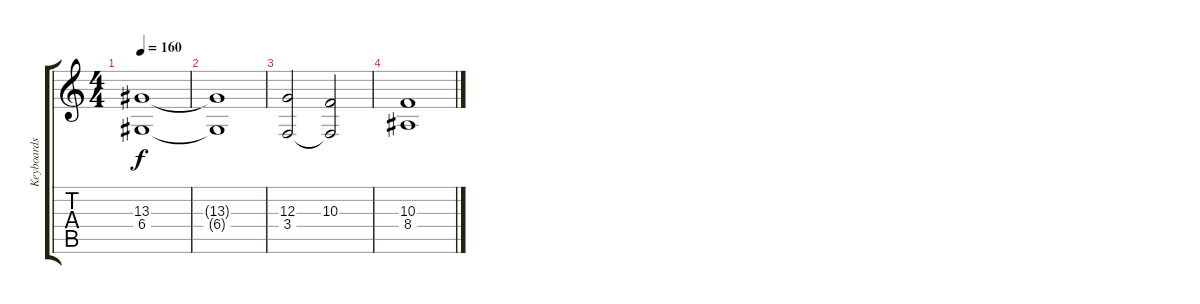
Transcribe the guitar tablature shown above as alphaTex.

\track ("Keyboards" "Keyboards") {instrument stringensemble1}
\staff {score tabs}
\tuning (E4 B3 G3 D3 A2 E2) {hide}
\ts (4 4)
\tempo 160
\clef g2
\ks c
(13.3 6.4).1{dy f} |
(13.3{t} 6.4{t}).1 |
(12.3 3.4).2 (10.3 3.4{t}).2 |
(10.3 8.4).1
